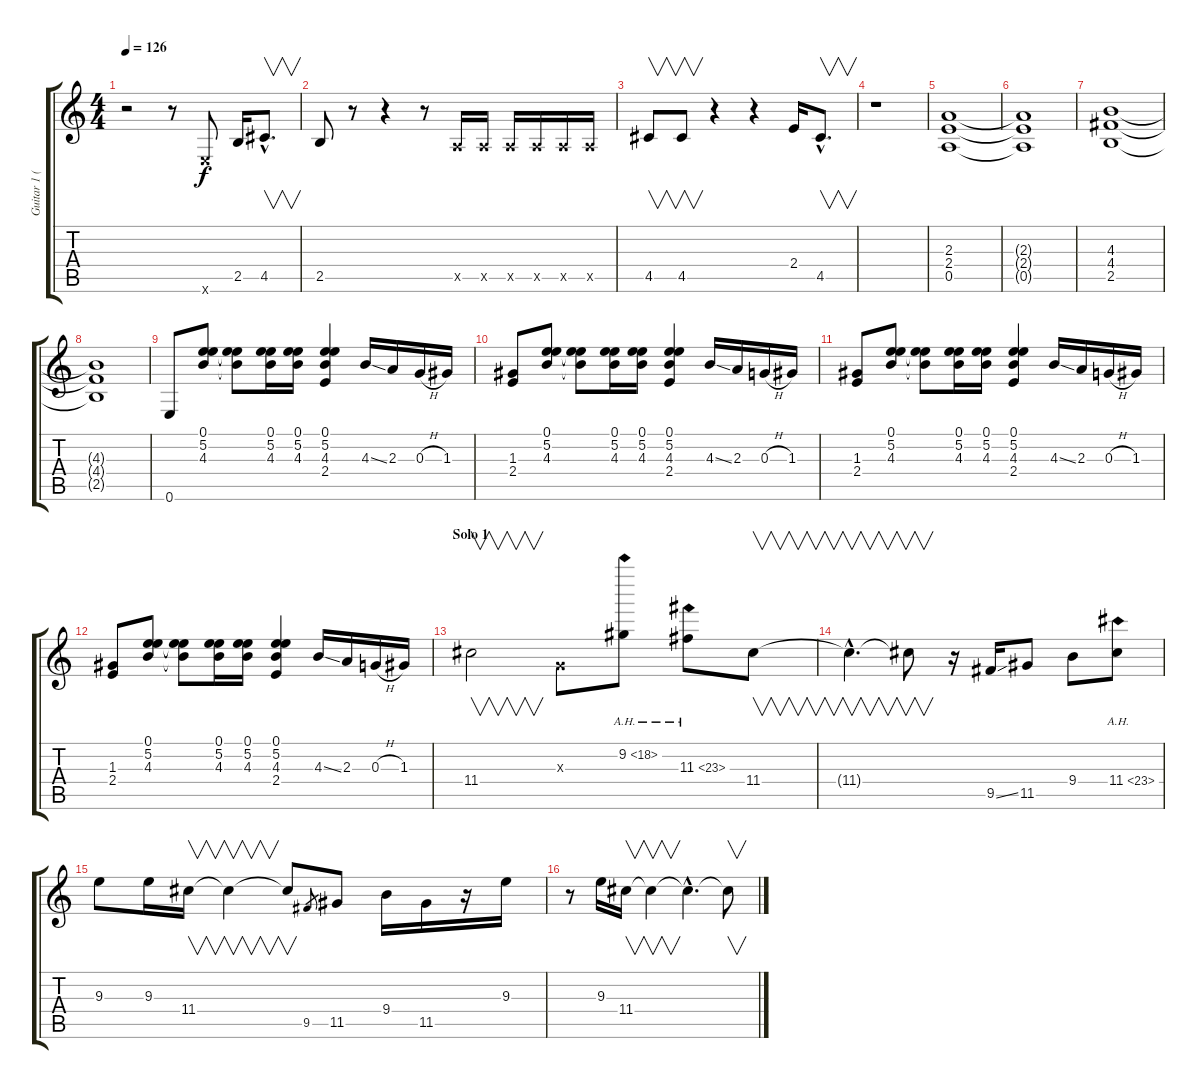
\track ("Guitar 1 (Standard Tuning)" "Guitar 1 (") {instrument distortionguitar}
\staff {score tabs}
\tuning (E4 B3 G3 D3 A2 E2) {hide}
\ts (4 4)
\tempo 126
\clef g2
\ks c
r.2{dy f} r.8 0.6{x}.8 2.5.16 4.5{hac}.8{v d} |
2.5.8 r.8 r.4 r.8 0.5{x}.16 0.5{x}.16 0.5{x}.16 0.5{x}.16 0.5{x}.16 0.5{x}.16 |
4.5.8{v} 4.5.8{v} r.4 r.4 2.4.16 4.5{hac}.8{v d} |
r.1 |
(2.3 2.4 0.5).1 |
(2.3{t} 2.4{t} 0.5{t}).1 |
(4.3 4.4 2.5).1 |
(4.3{t} 4.4{t} 2.5{t}).1 |
0.6.8 (0.1 5.2 4.3).8 (0.1{t} 5.2{t} 4.3{t}).8 (0.1 5.2 4.3).16 (0.1 5.2 4.3).16 (0.1 5.2 4.3 2.4).4 4.3{ss}.16 2.3.16 0.3{h}.16 1.3.16 |
(1.3 2.4).8 (0.1 5.2 4.3).8 (0.1{t} 5.2{t} 4.3{t}).8 (0.1 5.2 4.3).16 (0.1 5.2 4.3).16 (0.1 5.2 4.3 2.4).4 4.3{ss}.16 2.3.16 0.3{h}.16 1.3.16 |
(1.3 2.4).8 (0.1 5.2 4.3).8 (0.1{t} 5.2{t} 4.3{t}).8 (0.1 5.2 4.3).16 (0.1 5.2 4.3).16 (0.1 5.2 4.3 2.4).4 4.3{ss}.16 2.3.16 0.3{h}.16 1.3.16 |
(1.3 2.4).8 (0.1 5.2 4.3).8 (0.1{t} 5.2{t} 4.3{t}).8 (0.1 5.2 4.3).16 (0.1 5.2 4.3).16 (0.1 5.2 4.3 2.4).4 4.3{ss}.16 2.3.16 0.3{h}.16 1.3.16 |
\section ("" "Solo 1")
11.4.2{v} 0.3{x}.8 9.2{ah 9}.8 11.3{ah 12}.8 11.4.8{v} |
11.4{hac t}.4{v d} 11.4{t}.8{v} r.16 9.5{ss}.16 11.5.8 9.4.8 11.4{ah 12}.8 |
9.3.8 9.3.16 11.4.16{v} 11.4{t}.4{v} 11.4{t}.8{v} 9.5.8{gr} 11.5.8 9.4.16 11.5.16 r.16 9.3.16 |
r.8 9.3.16 11.4.16{v} 11.4{t}.4{v} 11.4{hac t}.4{d} 11.4{t}.8{v}
